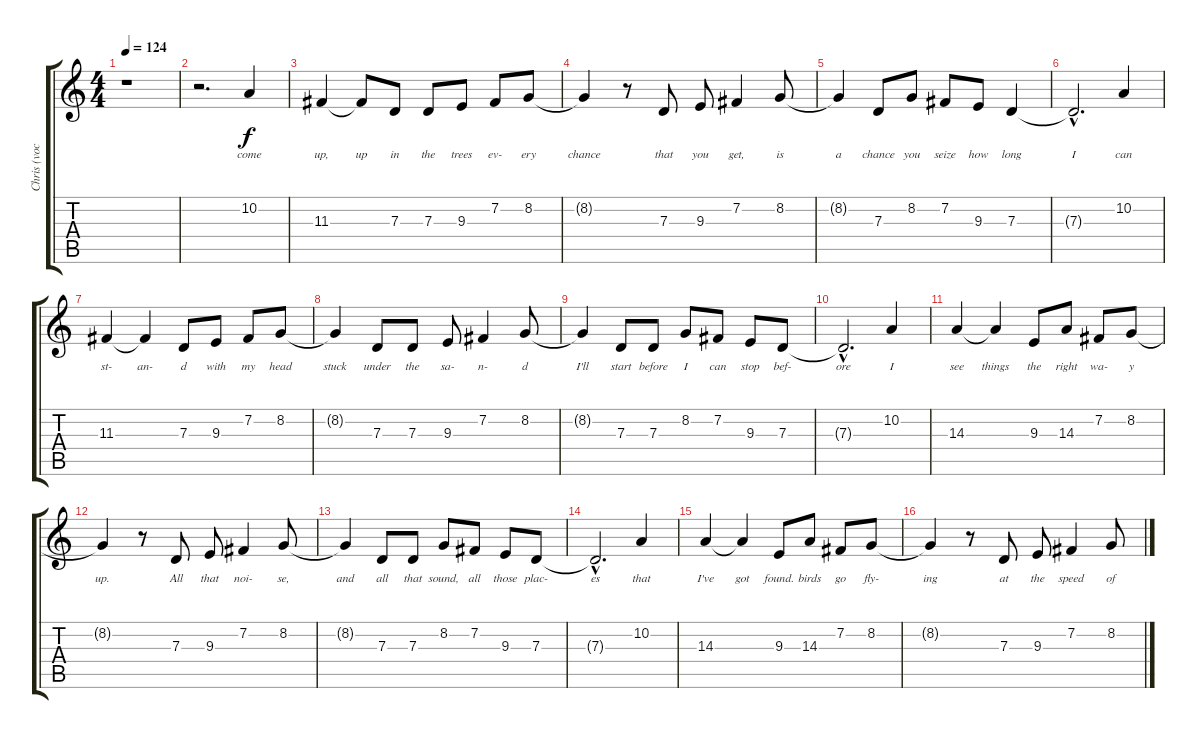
\track ("Chris (vocals)" "Chris (voc") {instrument synthbrass2}
\staff {score tabs}
\tuning (E4 B3 G3 D3 A2 E2) {hide}
\ts (4 4)
\tempo 124
\clef g2
\ks c
r.1{dy f} |
r.2{d} 10.2.4{lyrics (0 "come") lyrics (1 "") lyrics (2 "") lyrics (3 "") lyrics (4 "")} |
11.3.4{lyrics (0 "up,") lyrics (1 "") lyrics (2 "") lyrics (3 "") lyrics (4 "")} 11.3{t}.8{lyrics (0 "up") lyrics (1 "") lyrics (2 "") lyrics (3 "") lyrics (4 "")} 7.3.8{lyrics (0 "in") lyrics (1 "") lyrics (2 "") lyrics (3 "") lyrics (4 "")} 7.3.8{lyrics (0 "the") lyrics (1 "") lyrics (2 "") lyrics (3 "") lyrics (4 "")} 9.3.8{lyrics (0 "trees") lyrics (1 "") lyrics (2 "") lyrics (3 "") lyrics (4 "")} 7.2.8{lyrics (0 "ev-") lyrics (1 "") lyrics (2 "") lyrics (3 "") lyrics (4 "")} 8.2.8{lyrics (0 "ery") lyrics (1 "") lyrics (2 "") lyrics (3 "") lyrics (4 "")} |
8.2{t}.4{lyrics (0 "chance") lyrics (1 "") lyrics (2 "") lyrics (3 "") lyrics (4 "")} r.8 7.3.8{lyrics (0 "that") lyrics (1 "") lyrics (2 "") lyrics (3 "") lyrics (4 "")} 9.3.8{lyrics (0 "you") lyrics (1 "") lyrics (2 "") lyrics (3 "") lyrics (4 "")} 7.2.4{lyrics (0 "get,") lyrics (1 "") lyrics (2 "") lyrics (3 "") lyrics (4 "")} 8.2.8{lyrics (0 "is") lyrics (1 "") lyrics (2 "") lyrics (3 "") lyrics (4 "")} |
8.2{t}.4{lyrics (0 "a") lyrics (1 "") lyrics (2 "") lyrics (3 "") lyrics (4 "")} 7.3.8{lyrics (0 "chance") lyrics (1 "") lyrics (2 "") lyrics (3 "") lyrics (4 "")} 8.2.8{lyrics (0 "you") lyrics (1 "") lyrics (2 "") lyrics (3 "") lyrics (4 "")} 7.2.8{lyrics (0 "seize") lyrics (1 "") lyrics (2 "") lyrics (3 "") lyrics (4 "")} 9.3.8{lyrics (0 "how") lyrics (1 "") lyrics (2 "") lyrics (3 "") lyrics (4 "")} 7.3.4{lyrics (0 "long") lyrics (1 "") lyrics (2 "") lyrics (3 "") lyrics (4 "")} |
7.3{hac t}.2{d lyrics (0 "I") lyrics (1 "") lyrics (2 "") lyrics (3 "") lyrics (4 "")} 10.2.4{lyrics (0 "can") lyrics (1 "") lyrics (2 "") lyrics (3 "") lyrics (4 "")} |
11.3.4{lyrics (0 "st-") lyrics (1 "") lyrics (2 "") lyrics (3 "") lyrics (4 "")} 11.3{t}.4{lyrics (0 "an-") lyrics (1 "") lyrics (2 "") lyrics (3 "") lyrics (4 "")} 7.3.8{lyrics (0 "d") lyrics (1 "") lyrics (2 "") lyrics (3 "") lyrics (4 "")} 9.3.8{lyrics (0 "with") lyrics (1 "") lyrics (2 "") lyrics (3 "") lyrics (4 "")} 7.2.8{lyrics (0 "my") lyrics (1 "") lyrics (2 "") lyrics (3 "") lyrics (4 "")} 8.2.8{lyrics (0 "head") lyrics (1 "") lyrics (2 "") lyrics (3 "") lyrics (4 "")} |
8.2{t}.4{lyrics (0 "stuck") lyrics (1 "") lyrics (2 "") lyrics (3 "") lyrics (4 "")} 7.3.8{lyrics (0 "under") lyrics (1 "") lyrics (2 "") lyrics (3 "") lyrics (4 "")} 7.3.8{lyrics (0 "the") lyrics (1 "") lyrics (2 "") lyrics (3 "") lyrics (4 "")} 9.3.8{lyrics (0 "sa-") lyrics (1 "") lyrics (2 "") lyrics (3 "") lyrics (4 "")} 7.2.4{lyrics (0 "n-") lyrics (1 "") lyrics (2 "") lyrics (3 "") lyrics (4 "")} 8.2.8{lyrics (0 "d") lyrics (1 "") lyrics (2 "") lyrics (3 "") lyrics (4 "")} |
8.2{t}.4{lyrics (0 "I'll") lyrics (1 "") lyrics (2 "") lyrics (3 "") lyrics (4 "")} 7.3.8{lyrics (0 "start") lyrics (1 "") lyrics (2 "") lyrics (3 "") lyrics (4 "")} 7.3.8{lyrics (0 "before") lyrics (1 "") lyrics (2 "") lyrics (3 "") lyrics (4 "")} 8.2.8{lyrics (0 "I") lyrics (1 "") lyrics (2 "") lyrics (3 "") lyrics (4 "")} 7.2.8{lyrics (0 "can") lyrics (1 "") lyrics (2 "") lyrics (3 "") lyrics (4 "")} 9.3.8{lyrics (0 "stop") lyrics (1 "") lyrics (2 "") lyrics (3 "") lyrics (4 "")} 7.3.8{lyrics (0 "bef-") lyrics (1 "") lyrics (2 "") lyrics (3 "") lyrics (4 "")} |
7.3{hac t}.2{d lyrics (0 "ore") lyrics (1 "") lyrics (2 "") lyrics (3 "") lyrics (4 "")} 10.2.4{lyrics (0 "I") lyrics (1 "") lyrics (2 "") lyrics (3 "") lyrics (4 "")} |
14.3.4{lyrics (0 "see") lyrics (1 "") lyrics (2 "") lyrics (3 "") lyrics (4 "")} 14.3{t}.4{lyrics (0 "things") lyrics (1 "") lyrics (2 "") lyrics (3 "") lyrics (4 "")} 9.3.8{lyrics (0 "the") lyrics (1 "") lyrics (2 "") lyrics (3 "") lyrics (4 "")} 14.3.8{lyrics (0 "right") lyrics (1 "") lyrics (2 "") lyrics (3 "") lyrics (4 "")} 7.2.8{lyrics (0 "wa-") lyrics (1 "") lyrics (2 "") lyrics (3 "") lyrics (4 "")} 8.2.8{lyrics (0 "y") lyrics (1 "") lyrics (2 "") lyrics (3 "") lyrics (4 "")} |
8.2{t}.4{lyrics (0 "up.") lyrics (1 "") lyrics (2 "") lyrics (3 "") lyrics (4 "")} r.8 7.3.8{lyrics (0 "All") lyrics (1 "") lyrics (2 "") lyrics (3 "") lyrics (4 "")} 9.3.8{lyrics (0 "that") lyrics (1 "") lyrics (2 "") lyrics (3 "") lyrics (4 "")} 7.2.4{lyrics (0 "noi-") lyrics (1 "") lyrics (2 "") lyrics (3 "") lyrics (4 "")} 8.2.8{lyrics (0 "se,") lyrics (1 "") lyrics (2 "") lyrics (3 "") lyrics (4 "")} |
8.2{t}.4{lyrics (0 "and") lyrics (1 "") lyrics (2 "") lyrics (3 "") lyrics (4 "")} 7.3.8{lyrics (0 "all") lyrics (1 "") lyrics (2 "") lyrics (3 "") lyrics (4 "")} 7.3.8{lyrics (0 "that") lyrics (1 "") lyrics (2 "") lyrics (3 "") lyrics (4 "")} 8.2.8{lyrics (0 "sound,") lyrics (1 "") lyrics (2 "") lyrics (3 "") lyrics (4 "")} 7.2.8{lyrics (0 "all") lyrics (1 "") lyrics (2 "") lyrics (3 "") lyrics (4 "")} 9.3.8{lyrics (0 "those") lyrics (1 "") lyrics (2 "") lyrics (3 "") lyrics (4 "")} 7.3.8{lyrics (0 "plac-") lyrics (1 "") lyrics (2 "") lyrics (3 "") lyrics (4 "")} |
7.3{hac t}.2{d lyrics (0 "es") lyrics (1 "") lyrics (2 "") lyrics (3 "") lyrics (4 "")} 10.2.4{lyrics (0 "that") lyrics (1 "") lyrics (2 "") lyrics (3 "") lyrics (4 "")} |
14.3.4{lyrics (0 "I've") lyrics (1 "") lyrics (2 "") lyrics (3 "") lyrics (4 "")} 14.3{t}.4{lyrics (0 "got") lyrics (1 "") lyrics (2 "") lyrics (3 "") lyrics (4 "")} 9.3.8{lyrics (0 "found.") lyrics (1 "") lyrics (2 "") lyrics (3 "") lyrics (4 "")} 14.3.8{lyrics (0 "birds") lyrics (1 "") lyrics (2 "") lyrics (3 "") lyrics (4 "")} 7.2.8{lyrics (0 "go") lyrics (1 "") lyrics (2 "") lyrics (3 "") lyrics (4 "")} 8.2.8{lyrics (0 "fly-") lyrics (1 "") lyrics (2 "") lyrics (3 "") lyrics (4 "")} |
8.2{t}.4{lyrics (0 "ing") lyrics (1 "") lyrics (2 "") lyrics (3 "") lyrics (4 "")} r.8 7.3.8{lyrics (0 "at") lyrics (1 "") lyrics (2 "") lyrics (3 "") lyrics (4 "")} 9.3.8{lyrics (0 "the") lyrics (1 "") lyrics (2 "") lyrics (3 "") lyrics (4 "")} 7.2.4{lyrics (0 "speed") lyrics (1 "") lyrics (2 "") lyrics (3 "") lyrics (4 "")} 8.2.8{lyrics (0 "of") lyrics (1 "") lyrics (2 "") lyrics (3 "") lyrics (4 "")}
